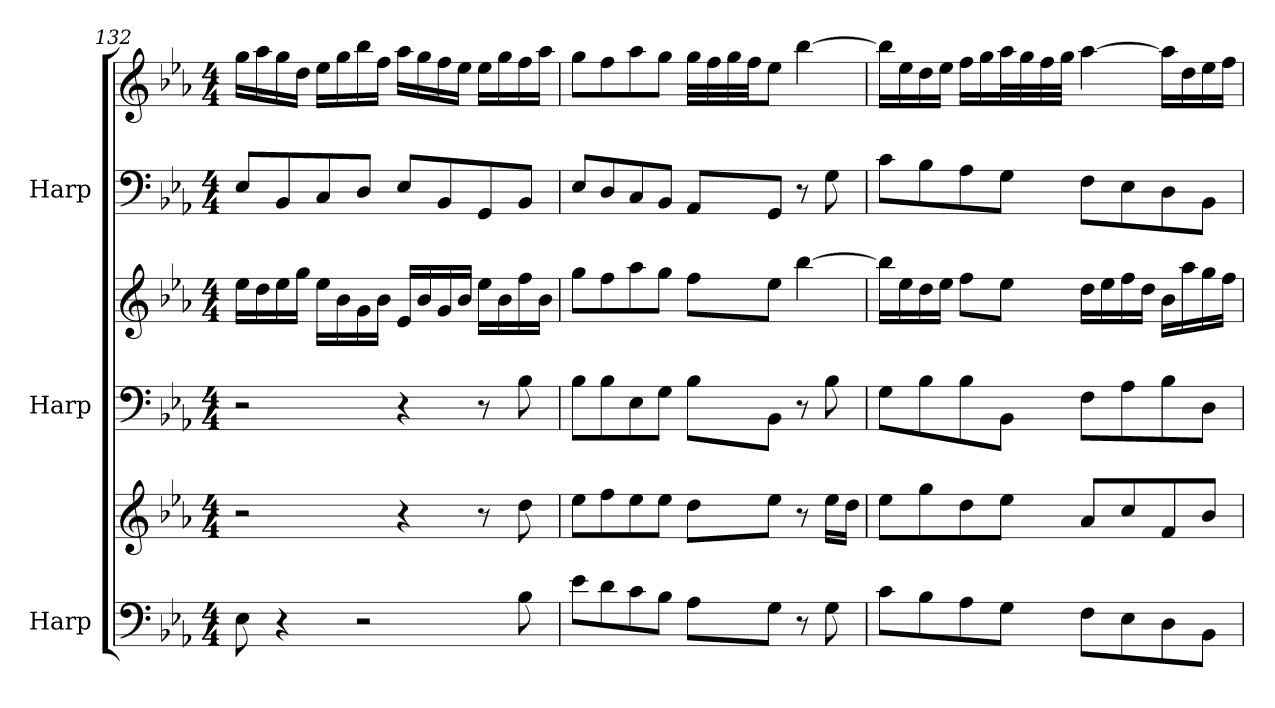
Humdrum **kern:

**kern	**kern	**kern	**kern	**kern	**kern
*part3	*part3	*part2	*part2	*part1	*part1
*staff6	*staff5	*staff4	*staff3	*staff2	*staff1
*I"Harp	*	*I"Harp	*	*I"Harp	*
*I'Hp	*	*I'Hp	*	*I'Hp	*
*clefF4	*clefG2	*clefF4	*clefG2	*clefF4	*clefG2
*k[b-e-a-]	*k[b-e-a-]	*k[b-e-a-]	*k[b-e-a-]	*k[b-e-a-]	*k[b-e-a-]
*M4/4	*M4/4	*M4/4	*M4/4	*M4/4	*M4/4
=132	=132	=132	=132	=132	=132
8E-\	2r	2r	16ee-\LL	8E-/L	16gg\LL
.	.	.	16dd\	.	16aa-\
4r	.	.	16ee-\	8BB-/	16gg\
.	.	.	16gg\JJ	.	16dd\JJ
.	.	.	16ee-\LL	8C/	16ee-\LL
.	.	.	16b-\	.	16gg\
2r	.	.	16g\	8D/J	16bb-\
.	.	.	16b-\JJ	.	16ff\JJ
.	4r	4r	16e-/LL	8E-/L	16aa-\LL
.	.	.	16b-/	.	16gg\
.	.	.	16g/	8BB-/	16ff\
.	.	.	16b-/JJ	.	16ee-\JJ
.	8r	8r	16ee-\LL	8GG/	16ee-\LL
.	.	.	16b-\	.	16gg\
8B-\	8dd\	8B-\	16ff\	8BB-/J	16ff\
.	.	.	16b-\JJ	.	16aa-\JJ
=133	=133	=133	=133	=133	=133
8e-\L	8ee-\L	8B-\L	8gg\L	8E-/L	8gg\L
8d\	8ff\	8B-\	8ff\	8D/	8ff\
8c\	8ee-\	8E-\	8aa-\	8C/	8aa-\
8B-\J	8ee-\J	8G\J	8gg\J	8BB-/J	8gg\J
8A-\L	8dd\L	8B-\L	8ff\L	8AA-/L	32gg\LLL
.	.	.	.	.	32ff\
.	.	.	.	.	32gg\
.	.	.	.	.	32ff\JJ
8G\J	8ee-\J	8BB-\J	8ee-\J	8GG/J	8ee-\J
8r	8r	8r	[4bb-\	8r	[4bb-\
8G\	16ee-\LL	8B-\	.	8G\	.
.	16dd\JJ	.	.	.	.
!!LO:PB:g=z
=134	=134	=134	=134	=134	=134
8c\L	8ee-\L	8G\L	16bb-\LL]	8c\L	16bb-\LL]
.	.	.	16ee-\	.	16ee-\
8B-\	8gg\	8B-\	16dd\	8B-\	16dd\
.	.	.	16ee-\JJ	.	16ee-\JJ
8A-\	8dd\	8B-\	8ff\L	8A-\	16ff\LL
.	.	.	.	.	16gg\
8G\J	8ee-\J	8BB-\J	8ee-\J	8G\J	32aa-\L
.	.	.	.	.	32gg\
.	.	.	.	.	32ff\
.	.	.	.	.	32gg\JJJ
8F\L	8a-/L	8F\L	16dd\LL	8F\L	[4aa-\
.	.	.	16ee-\	.	.
8E-\	8cc/	8A-\	16ff\	8E-\	.
.	.	.	16dd\JJ	.	.
8D\	8f/	8B-\	16b-\LL	8D\	16aa-\LL]
.	.	.	16aa-\	.	16dd\
8BB-\J	8b-/J	8D\J	16gg\	8BB-\J	16ee-\
.	.	.	16ff\JJ	.	16ff\JJ
=	=	=	=	=	=
*-	*-	*-	*-	*-	*-
